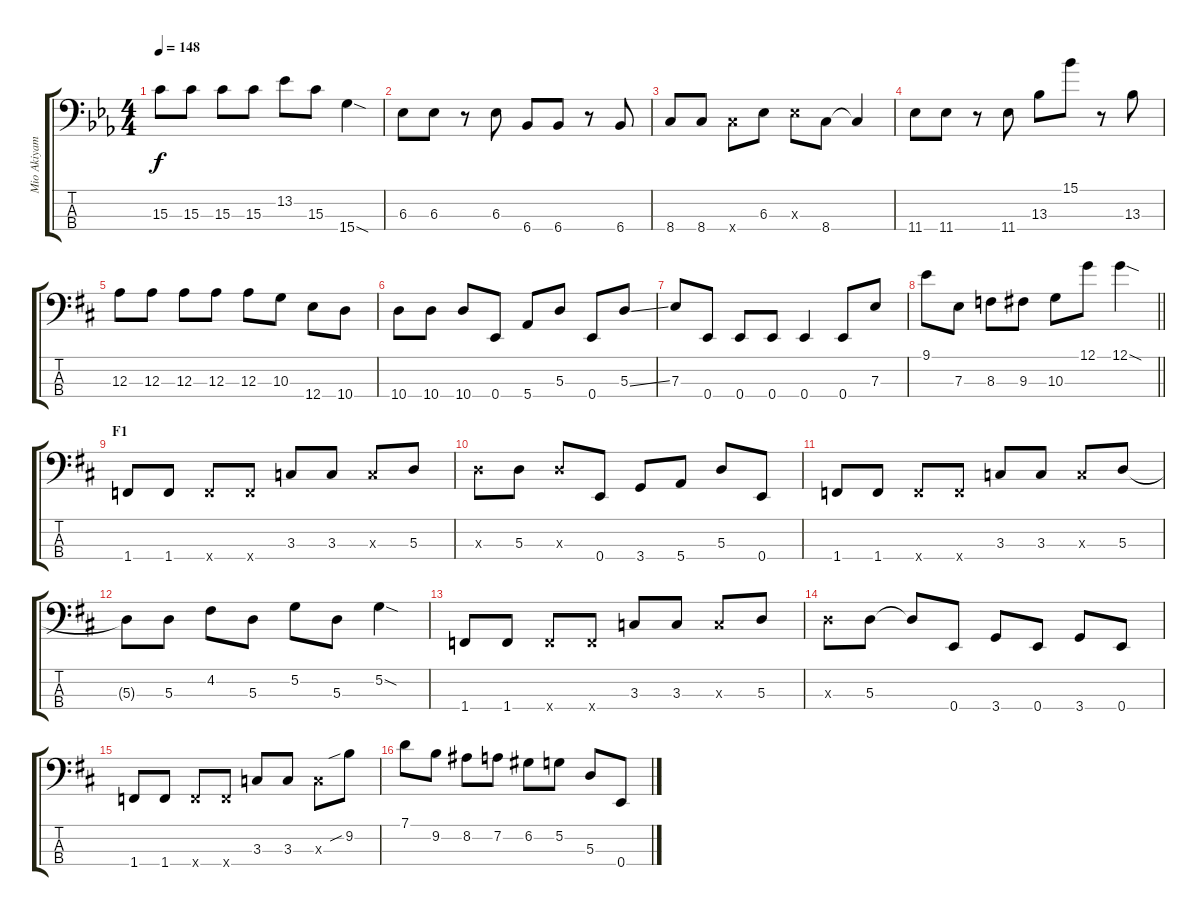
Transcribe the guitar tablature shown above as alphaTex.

\track ("Mio Akiyama" "Mio Akiyam") {instrument electricbassfinger}
\staff {score tabs}
\tuning (G2 D2 A1 E1) {hide}
\ts (4 4)
\tempo 148
\clef f4
\ks eb
15.3{t}.8{dy f} 15.3.8 15.3.8 15.3.8 13.2.8 15.3.8 15.4{sod}.4 |
6.3.8 6.3.8 r.8 6.3.8 6.4.8 6.4.8 r.8 6.4.8 |
8.4.8 8.4.8 8.4{x}.8 6.3.8 6.3{x}.8 8.4.8 8.4{t}.4 |
11.4.8 11.4.8 r.8 11.4.8 13.3.8 15.1.8 r.8 13.3.8 |
\ks d
12.3.8 12.3.8 12.3.8 12.3.8 12.3.8 10.3.8 12.4.8 10.4.8 |
10.4.8 10.4.8 10.4.8 0.4.8 5.4.8 5.3.8 0.4.8 5.3{ss}.8 |
7.3.8 0.4.8 0.4.8 0.4.8 0.4.4 0.4.8 7.3.8 |
\barLineRight lightlight
9.1.8 7.3.8 8.3.8 9.3.8 10.3.8 12.1.8 12.1{sod}.4 |
\section ("" "F1")
1.4.8 1.4.8 1.4{x}.8 1.4{x}.8 3.3.8 3.3.8 3.3{x}.8 5.3.8 |
5.3{x}.8 5.3.8 5.3{x}.8 0.4.8 3.4.8 5.4.8 5.3.8 0.4.8 |
1.4.8 1.4.8 1.4{x}.8 1.4{x}.8 3.3.8 3.3.8 3.3{x}.8 5.3.8 |
5.3{t}.8 5.3.8 4.2.8 5.3.8 5.2.8 5.3.8 5.2{sod}.4 |
1.4.8 1.4.8 1.4{x}.8 1.4{x}.8 3.3.8 3.3.8 3.3{x}.8 5.3.8 |
5.3{x}.8 5.3.8 5.3{t}.8 0.4.8 3.4.8 0.4.8 3.4.8 0.4.8 |
1.4.8 1.4.8 1.4{x}.8 1.4{x}.8 3.3.8 3.3.8 3.3{x}.8 9.2{sib}.8 |
7.1.8 9.2.8 8.2.8 7.2.8 6.2.8 5.2.8 5.3.8 0.4.8
